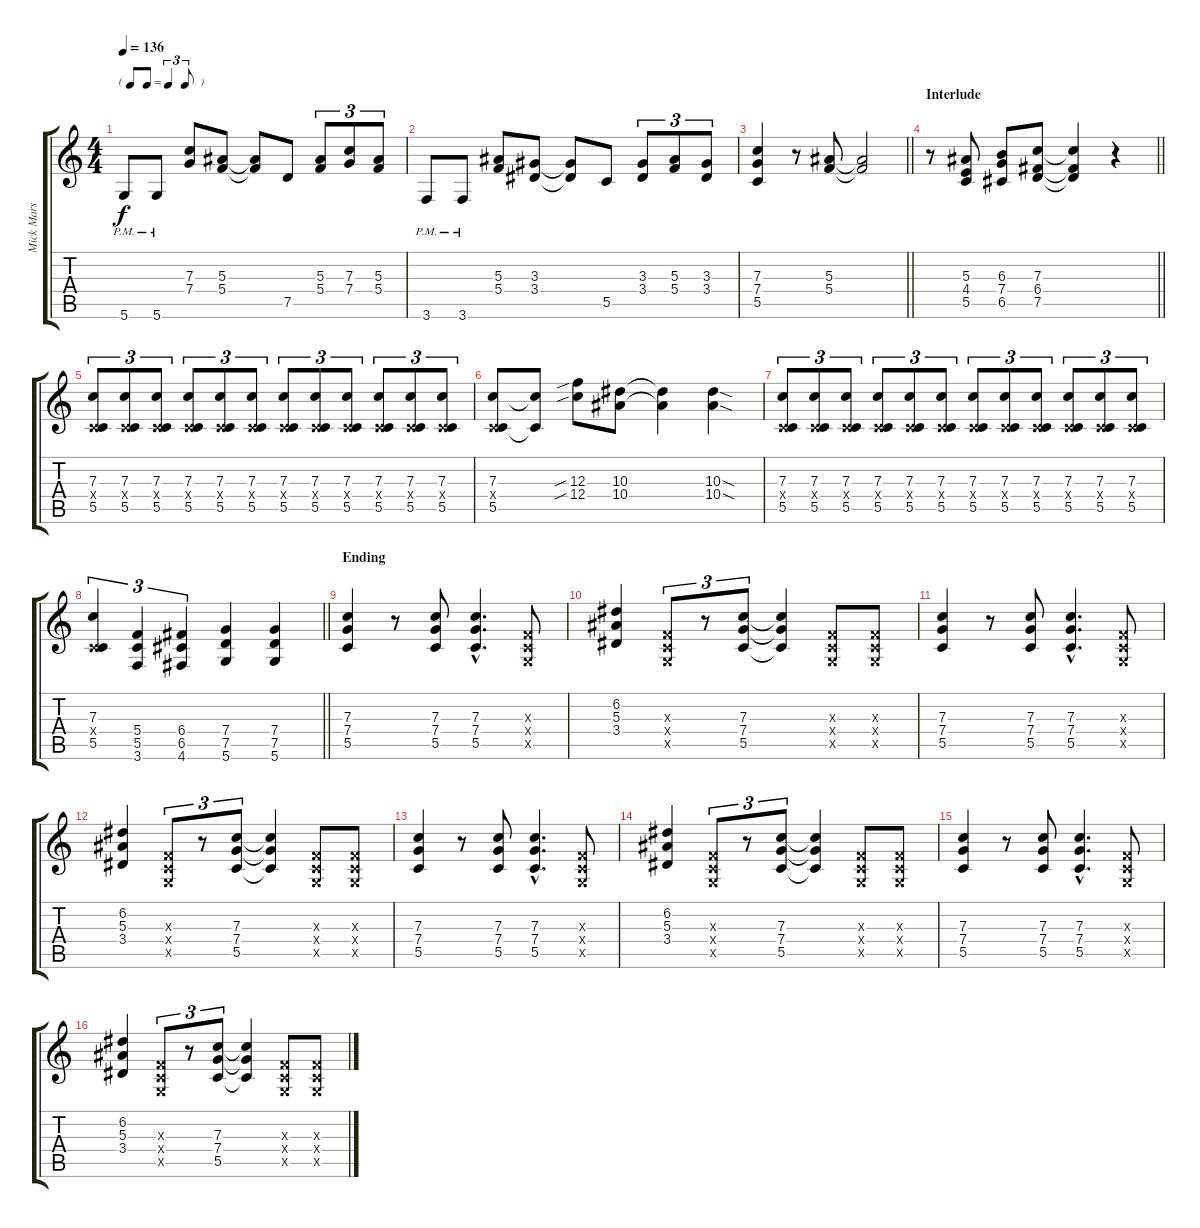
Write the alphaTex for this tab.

\track ("Mick Mars" "Mick Mars") {instrument distortionguitar}
\staff {score tabs}
\tuning (D4 A3 F3 C3 G2 D2) {hide}
\ts (4 4)
\tf triplet8th
\tempo 136
\clef g2
\ks c
5.6{pm}.8{dy f} 5.6{pm}.8 (7.3 7.4).8 (5.3 5.4).8 (5.3{t} 5.4{t}).8 7.5.8 (5.3 5.4).8{tu (3 2)} (7.3 7.4).8{tu (3 2)} (5.3 5.4).8{tu (3 2)} |
3.6{pm}.8 3.6{pm}.8 (5.3 5.4).8 (3.3 3.4).8 (3.3{t} 3.4{t}).8 5.5.8 (3.3 3.4).8{tu (3 2)} (5.3 5.4).8{tu (3 2)} (3.3 3.4).8{tu (3 2)} |
\barLineRight lightlight
(7.3 7.4 5.5).4 r.8 (5.3 5.4).8 (5.3{t} 5.4{t}).2 |
\section ("" "Interlude")
\barLineRight lightlight
r.8 (5.3 4.4 5.5).8 (6.3 7.4 6.5).8 (7.3 6.4 7.5).8 (7.3{t} 6.4{t} 7.5{t}).4 r.4 |
(7.3 0.4{x} 5.5).8{tu (3 2)} (7.3 0.4{x} 5.5).8{tu (3 2)} (7.3 0.4{x} 5.5).8{tu (3 2)} (7.3 0.4{x} 5.5).8{tu (3 2)} (7.3 0.4{x} 5.5).8{tu (3 2)} (7.3 0.4{x} 5.5).8{tu (3 2)} (7.3 0.4{x} 5.5).8{tu (3 2)} (7.3 0.4{x} 5.5).8{tu (3 2)} (7.3 0.4{x} 5.5).8{tu (3 2)} (7.3 0.4{x} 5.5).8{tu (3 2)} (7.3 0.4{x} 5.5).8{tu (3 2)} (7.3 0.4{x} 5.5).8{tu (3 2)} |
(7.3 0.4{x} 5.5).8 (7.3{t} 5.5{t}).8 (12.3{sib} 12.4{sib}).8 (10.3 10.4).8 (10.3{t} 10.4{t}).4 (10.3{sod} 10.4{sod}).4 |
(7.3 0.4{x} 5.5).8{tu (3 2)} (7.3 0.4{x} 5.5).8{tu (3 2)} (7.3 0.4{x} 5.5).8{tu (3 2)} (7.3 0.4{x} 5.5).8{tu (3 2)} (7.3 0.4{x} 5.5).8{tu (3 2)} (7.3 0.4{x} 5.5).8{tu (3 2)} (7.3 0.4{x} 5.5).8{tu (3 2)} (7.3 0.4{x} 5.5).8{tu (3 2)} (7.3 0.4{x} 5.5).8{tu (3 2)} (7.3 0.4{x} 5.5).8{tu (3 2)} (7.3 0.4{x} 5.5).8{tu (3 2)} (7.3 0.4{x} 5.5).8{tu (3 2)} |
\barLineRight lightlight
(7.3 0.4{x} 5.5).4{tu (3 2)} (5.4 5.5 3.6).4{tu (3 2)} (6.4 6.5 4.6).4{tu (3 2)} (7.4 7.5 5.6).4 (7.4 7.5 5.6).4 |
\section ("" "Ending")
(7.3 7.4 5.5).4 r.8 (7.3 7.4 5.5).8 (7.3{hac} 7.4{hac} 5.5{hac}).4{d} (0.3{x} 0.4{x} 0.5{x}).8 |
(6.2 5.3 3.4).4 (0.3{x} 0.4{x} 0.5{x}).8{tu (3 2)} r.8{tu (3 2)} (7.3 7.4 5.5).8{tu (3 2)} (7.3{t} 7.4{t} 5.5{t}).4 (0.3{x} 0.4{x} 0.5{x}).8 (0.3{x} 0.4{x} 0.5{x}).8 |
(7.3 7.4 5.5).4 r.8 (7.3 7.4 5.5).8 (7.3{hac} 7.4{hac} 5.5{hac}).4{d} (0.3{x} 0.4{x} 0.5{x}).8 |
(6.2 5.3 3.4).4{volume 9} (0.3{x} 0.4{x} 0.5{x}).8{tu (3 2)} r.8{tu (3 2)} (7.3 7.4 5.5).8{tu (3 2)} (7.3{t} 7.4{t} 5.5{t}).4 (0.3{x} 0.4{x} 0.5{x}).8 (0.3{x} 0.4{x} 0.5{x}).8 |
(7.3 7.4 5.5).4 r.8 (7.3 7.4 5.5).8 (7.3{hac} 7.4{hac} 5.5{hac}).4{d} (0.3{x} 0.4{x} 0.5{x}).8 |
(6.2 5.3 3.4).4 (0.3{x} 0.4{x} 0.5{x}).8{tu (3 2)} r.8{tu (3 2)} (7.3 7.4 5.5).8{tu (3 2)} (7.3{t} 7.4{t} 5.5{t}).4 (0.3{x} 0.4{x} 0.5{x}).8 (0.3{x} 0.4{x} 0.5{x}).8 |
(7.3 7.4 5.5).4 r.8 (7.3 7.4 5.5).8 (7.3{hac} 7.4{hac} 5.5{hac}).4{d} (0.3{x} 0.4{x} 0.5{x}).8 |
(6.2 5.3 3.4).4{volume 0} (0.3{x} 0.4{x} 0.5{x}).8{tu (3 2)} r.8{tu (3 2)} (7.3 7.4 5.5).8{tu (3 2)} (7.3{t} 7.4{t} 5.5{t}).4 (0.3{x} 0.4{x} 0.5{x}).8 (0.3{x} 0.4{x} 0.5{x}).8
